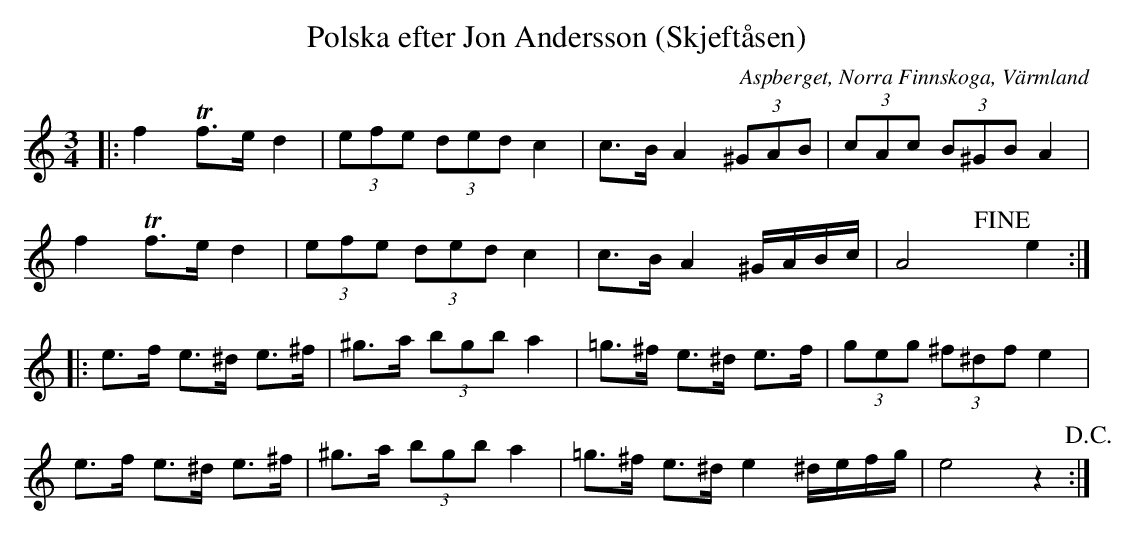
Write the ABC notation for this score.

X:1
T:Polska efter Jon Andersson (Skjeftåsen)
O:Aspberget, Norra Finnskoga, Värmland
M:3/4
L:1/8
K:Am
|: f2 !trill!f3/2e/2 d2 | (3efe (3ded c2 | c3/2B/2 A2 (3^GAB | (3cAc (3B^GB A2 |
f2 !trill!f3/2e/2 d2 | (3efe (3ded c2 | c3/2B/2 A2 ^G/2A/2B/2c/2 | A4 !fine! y y e2 :|
|: e3/2f/2 e3/2^d/2 e3/2^f/2 | ^g3/2a/2 (3bgb a2 | =g3/2^f/2 e3/2^d/2 e3/2f/2 | (3geg (3^f^df e2 |
e3/2f/2 e3/2^d/2 e3/2^f/2 | ^g3/2a/2 (3bgb a2 | =g3/2^f/2 e3/2^d/2 e2 ^d/2e/2f/2g/2 | e4 z2 !D.C.!:|
